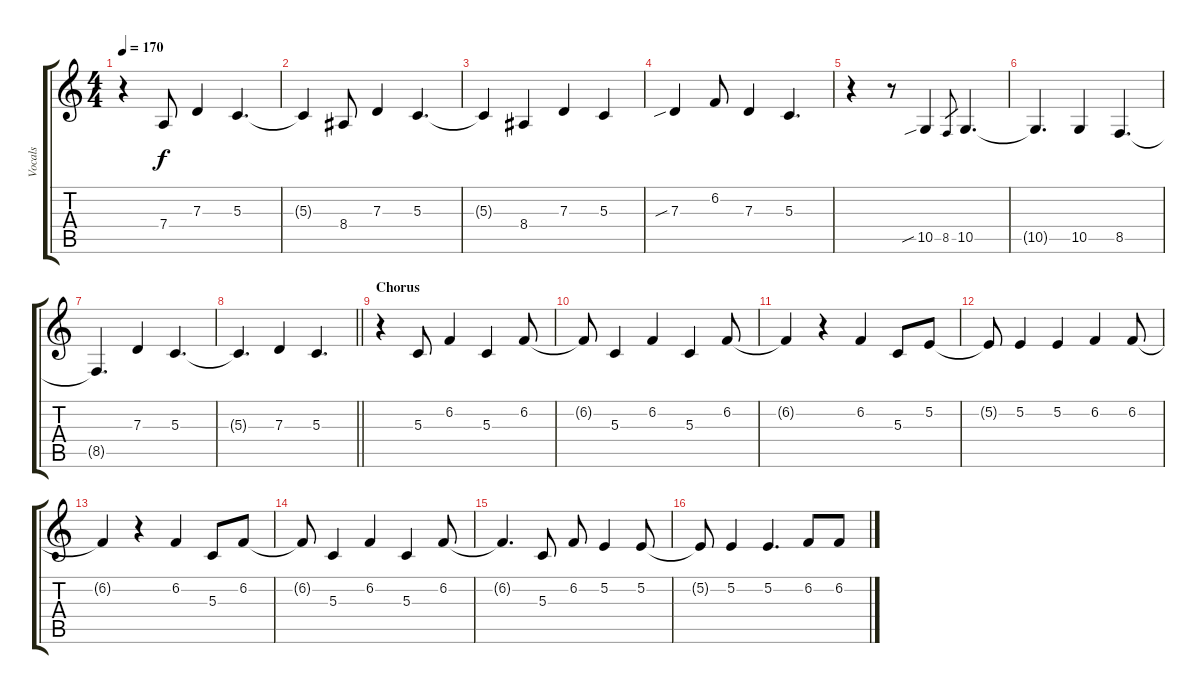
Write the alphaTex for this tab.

\track ("Vocals" "Vocals") {instrument clarinet}
\staff {score tabs}
\tuning (E4 B3 G3 D3 A2 E2) {hide}
\ts (4 4)
\tempo 170
\clef g2
\ks c
r.4{dy f} 7.4.8 7.3.4 5.3.4{d} |
5.3{t}.4 8.4.8 7.3.4 5.3.4{d} |
5.3{t}.4 8.4.4 7.3.4 5.3.4 |
7.3{sib}.4 6.2.8 7.3.4 5.3.4{d} |
r.4 r.8 10.5{sib}.4 8.5.8{gr} 10.5.4{d} |
10.5{t}.4{d} 10.5.4 8.5.4{d} |
8.5{t}.4{d} 7.3.4 5.3.4{d} |
\barLineRight lightlight
5.3{t}.4{d} 7.3.4 5.3.4{d} |
\section ("" "Chorus")
r.4 5.3.8 6.2.4 5.3.4 6.2.8 |
6.2{t}.8 5.3.4 6.2.4 5.3.4 6.2.8 |
6.2{t}.4 r.4 6.2.4 5.3.8 5.2.8 |
5.2{t}.8 5.2.4 5.2.4 6.2.4 6.2.8 |
6.2{t}.4 r.4 6.2.4 5.3.8 6.2.8 |
6.2{t}.8 5.3.4 6.2.4 5.3.4 6.2.8 |
6.2{t}.4{d} 5.3.8 6.2.8 5.2.4 5.2.8 |
5.2{t}.8 5.2.4 5.2.4{d} 6.2.8 6.2.8
